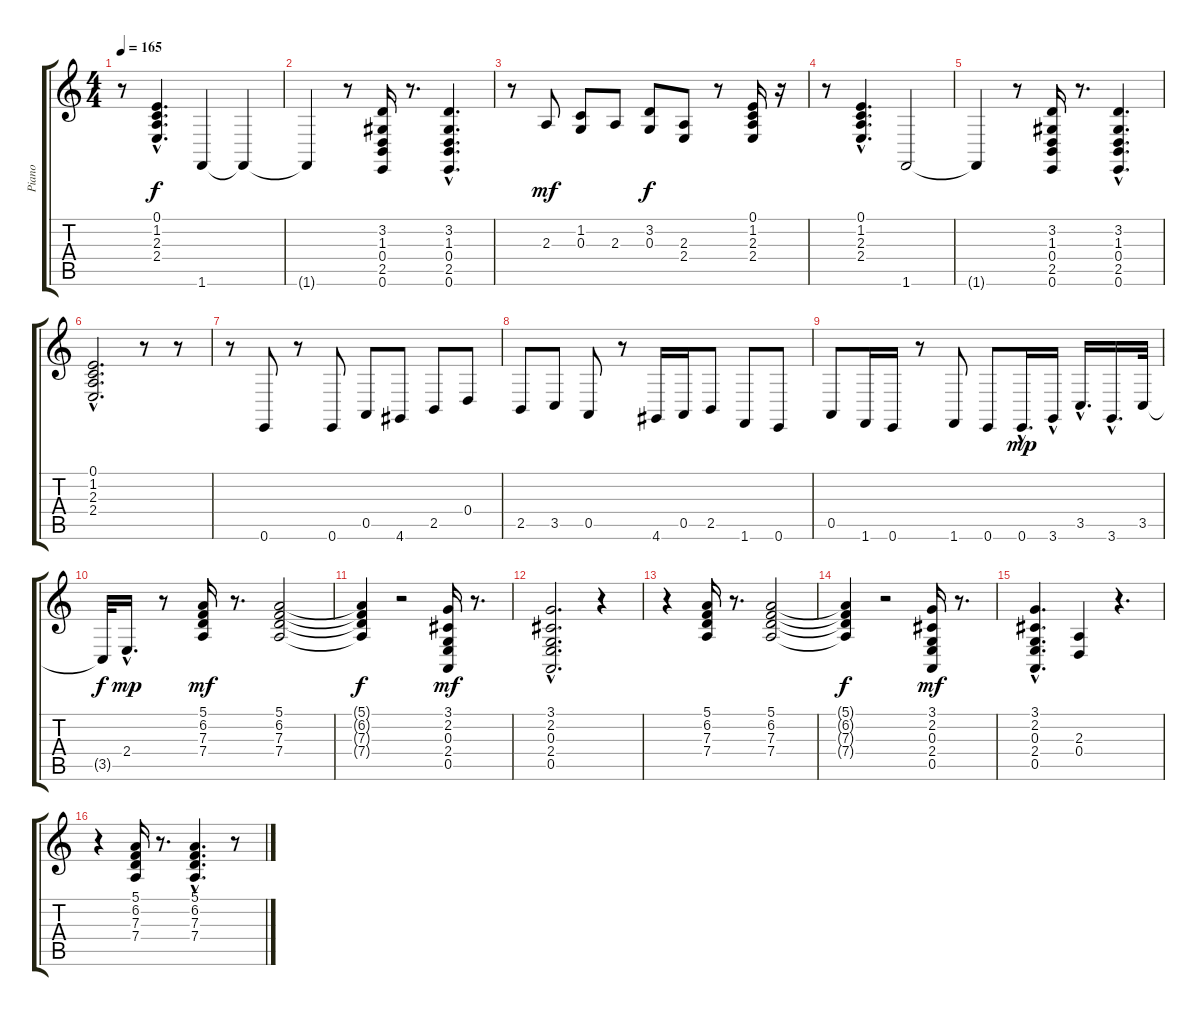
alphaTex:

\track ("Piano" "Piano") {instrument acousticgrandpiano}
\staff {score tabs}
\tuning (E4 B3 G3 D3 A2 E2) {hide}
\ts (4 4)
\tempo 165
\clef g2
\ks c
r.8{dy f} (0.1{hac} 1.2{hac} 2.3{hac} 2.4{hac}).4{d} 1.6.4 1.6{t}.4 |
1.6{t}.4 r.8 (3.2 1.3 0.4 2.5 0.6).16 r.8{d} (3.2{hac} 1.3{hac} 0.4{hac} 2.5{hac} 0.6{hac}).4{d} |
r.8 2.3.8{dy mf} (1.2 0.3).8 2.3.8 (3.2 0.3).8{dy f} (2.3 2.4).8 r.8 (0.1 1.2 2.3 2.4).16 r.16 |
r.8 (0.1{hac} 1.2{hac} 2.3{hac} 2.4{hac}).4{d} 1.6.2 |
1.6{t}.4 r.8 (3.2 1.3 0.4 2.5 0.6).16 r.8{d} (3.2{hac} 1.3{hac} 0.4{hac} 2.5{hac} 0.6{hac}).4{d} |
(0.1{hac} 1.2{hac} 2.3{hac} 2.4{hac}).2{d} r.8 r.8 |
r.8 0.6.8 r.8 0.6.8 0.5.8 4.6.8 2.5.8 0.4.8 |
2.5.8 3.5.8 0.5.8 r.8 4.6.16 0.5.16 2.5.8 1.6.8 0.6.8 |
0.5.8 1.6.16 0.6.16 r.8 1.6.8 0.6.8 0.6{hac}.16{d dy mp} 3.6{hac}.16 3.5{hac}.16{d} 3.6{hac}.16{d} 3.5.32 |
3.5{t}.32{dy f} 2.4{hac}.16{d dy mp} r.8 (5.1 6.2 7.3 7.4).16{dy mf} r.8{d} (5.1 6.2 7.3 7.4).2 |
(5.1{t} 6.2{t} 7.3{t} 7.4{t}).4{dy f} r.2 (3.1 2.2 0.3 2.4 0.5).16{dy mf} r.8{d} |
(3.1{hac} 2.2{hac} 0.3{hac} 2.4{hac} 0.5{hac}).2{d} r.4 |
r.4 (5.1 6.2 7.3 7.4).16 r.8{d} (5.1 6.2 7.3 7.4).2 |
(5.1{t} 6.2{t} 7.3{t} 7.4{t}).4{dy f} r.2 (3.1 2.2 0.3 2.4 0.5).16{dy mf} r.8{d} |
(3.1{hac} 2.2{hac} 0.3{hac} 2.4{hac} 0.5{hac}).4{d} (2.3 0.4).4 r.4{d} |
r.4 (5.1 6.2 7.3 7.4).16 r.8{d} (5.1{hac} 6.2{hac} 7.3{hac} 7.4{hac}).4{d} r.8
